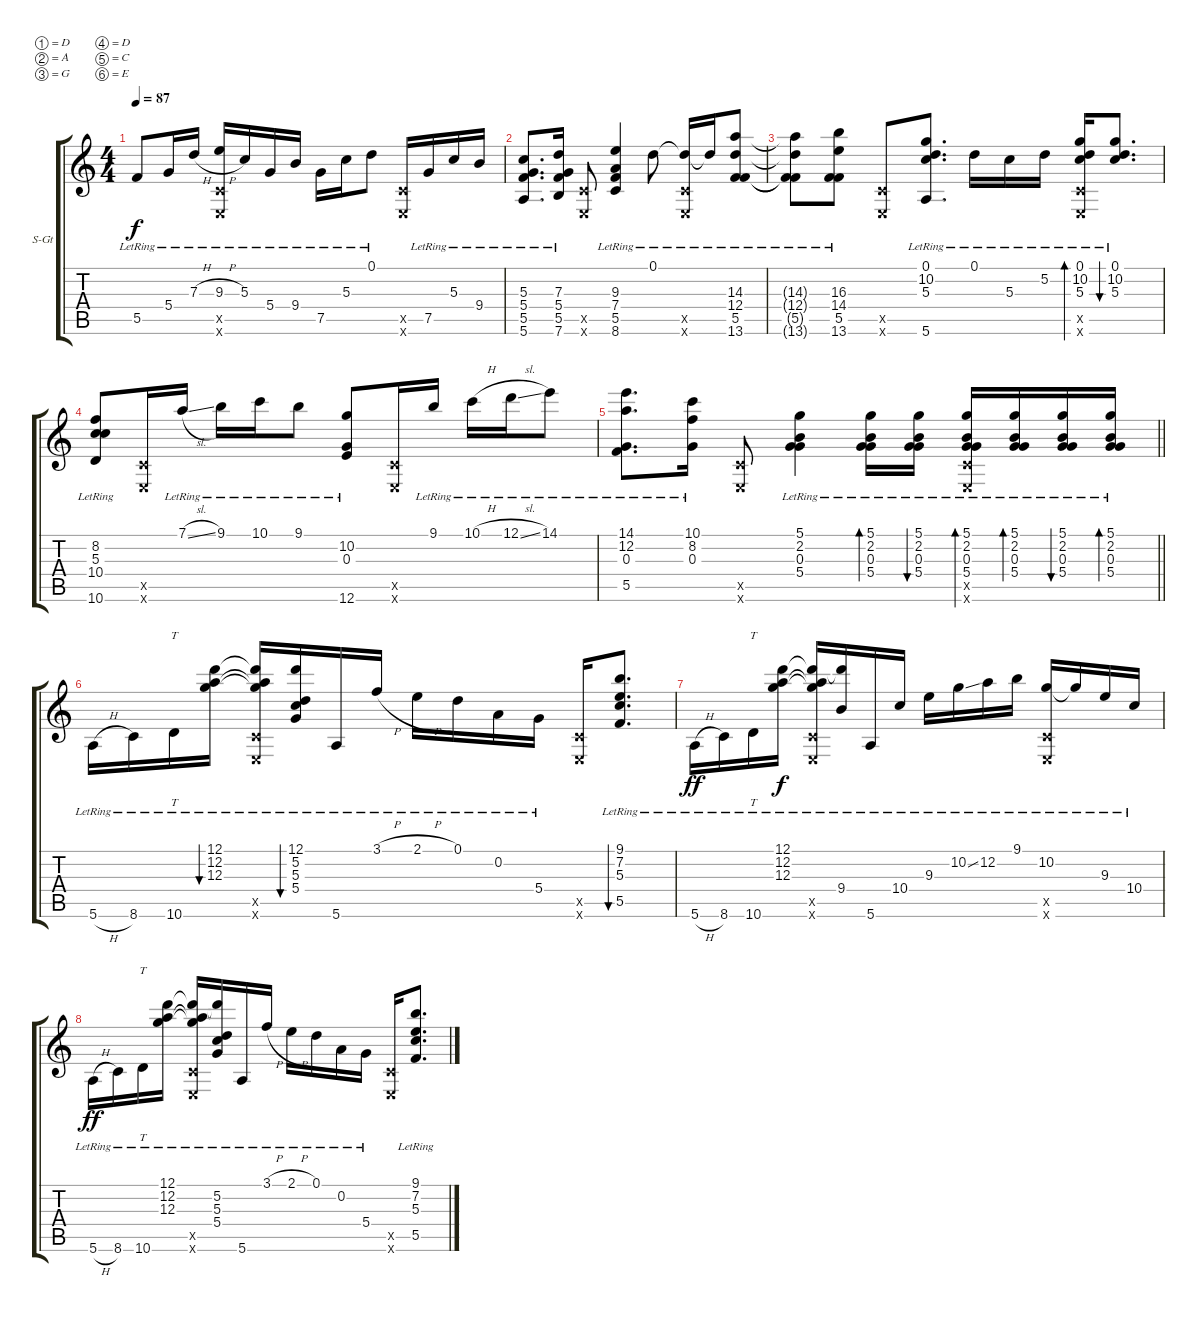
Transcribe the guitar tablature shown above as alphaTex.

\bracketExtendMode groupsimilarinstruments
\firstSystemTrackNameOrientation horizontal
\otherSystemsTrackNameOrientation horizontal
\track ("Pista 1" "S-Gt") {instrument acousticguitarsteel}
\staff {score tabs}
\tuning (D4 A3 G3 D3 C3 E2)
\ts (4 4)
\tempo 87
\clef g2
\ks c
5.5{lr}.8{dy f} 5.4{lr}.16 7.3{h lr}.16 (9.3{h lr} 0.5{x} 0.6{x}).16 5.3{lr}.16 5.4{lr}.16 9.4{lr}.16 7.5{lr}.16 5.3{lr}.16 0.1{lr}.8 (0.5{x} 0.6{x}).16 7.5{lr}.16 5.3{lr}.16 9.4{lr}.16 |
(5.3{lr} 5.4{lr} 5.5{lr} 5.6{lr}).8{d} (7.3{lr} 5.4{lr} 5.5{lr} 7.6{lr}).16 (0.5{x} 0.6{x}).8 (9.3{lr} 7.4{lr} 5.5{lr} 8.6{lr}).4 0.1{lr}.8 (0.5{x} 0.6{x} 0.1{lr t}).16 0.1{lr t}.16 (14.3{lr} 12.4{lr} 5.5{lr} 13.6{lr}).8 |
(14.3{lr t} 12.4{lr t} 5.5{lr t} 13.6{lr t}).8 (16.3{lr} 14.4{lr} 5.5{lr} 13.6{lr}).8 (0.5{x} 0.6{x}).8 (0.1{lr} 10.2{lr} 5.3{lr} 5.6{lr}).8{d} 0.1{lr}.16 5.3{lr}.16 5.2{lr}.16 (0.1{lr} 10.2{lr} 5.3{lr} 0.5{x} 0.6{x}).16{bd 30} (0.1{lr} 10.2{lr} 5.3{lr}).8{d bu 30} |
(8.2{lr} 5.3{lr} 10.4{lr} 10.6{lr}).8 (0.5{x} 0.6{x}).16 7.1{sl lr}.16 9.1{lr}.16 10.1{lr}.16 9.1{lr}.8 (10.2{lr} 0.3{lr} 12.6{lr}).8 (0.5{x} 0.6{x}).16 9.1{lr}.16 10.1{h lr}.16 12.1{sl lr}.16 14.1{lr}.8 |
\barLineRight lightlight
(14.1{lr} 12.2{lr} 0.3{lr} 5.5{lr}).8{d} (10.1{lr} 8.2{lr} 0.3{lr}).16 (0.5{x} 0.6{x}).8 (5.1{lr} 2.2{lr} 0.3{lr} 5.4{lr}).4 (5.1{lr} 2.2{lr} 0.3{lr} 5.4{lr}).16{bd 30} (5.1{lr} 2.2{lr} 0.3{lr} 5.4{lr}).16{bu 30} (5.1{lr} 2.2{lr} 0.3{lr} 5.4{lr} 0.5{x} 0.6{x}).16{bd 30} (5.1{lr} 2.2{lr} 0.3{lr} 5.4{lr}).16{bd 30} (5.1{lr} 2.2{lr} 0.3{lr} 5.4{lr}).16{bu 30} (5.1{lr} 2.2{lr} 0.3{lr} 5.4{lr}).16{bd 30} |
5.6{h lr}.16 8.6{lr}.16 10.6{lr}.16{tt} (12.1{lr} 12.2{lr} 12.3{lr}).16{bu 30} (12.2{lr t} 12.3{lr t} 0.5{x} 0.6{x} 12.1{lr t}).16 (12.1{lr} 5.2{lr} 5.3{lr} 5.4{lr}).16{bu 30} 5.6{lr}.16 3.1{h lr}.16 2.1{h lr}.16 0.1{lr}.16 0.2{lr}.16 5.4{lr}.16 (0.5{x} 0.6{x}).16 (9.1{lr} 7.2{lr} 5.3{lr} 5.5{lr}).8{d bu 30} |
5.6{h lr}.16{dy ff} 8.6{lr}.16 10.6{lr}.16{tt} (12.1{lr} 12.2{lr} 12.3{lr}).16{dy f} (12.2{lr t} 12.3{lr t} 0.5{x} 0.6{x} 12.1{lr t}).16 (12.1{lr t} 9.4{lr}).16 5.6{lr}.16 10.4{lr}.16 9.3{lr}.16 10.2{ss lr}.16 12.2{lr}.16 9.1{lr}.16 (10.2{lr} 0.5{x} 0.6{x}).16 10.2{lr t}.16 9.3{lr}.16 10.4{lr}.16 |
5.6{h lr}.16{dy ff} 8.6{lr}.16 10.6{lr}.16{tt} (12.1{lr} 12.2{lr} 12.3{lr}).16 (12.2{lr t} 12.3{lr t} 0.5{x} 0.6{x} 12.1{lr t}).16 (12.1{lr t} 5.2{lr} 5.3{lr} 5.4{lr}).16 5.6{lr}.16 3.1{h lr}.16 2.1{h lr}.16 0.1{lr}.16 0.2{lr}.16 5.4{lr}.16 (0.5{x} 0.6{x}).16 (9.1{lr} 7.2{lr} 5.3{lr} 5.5{lr}).8{d}
